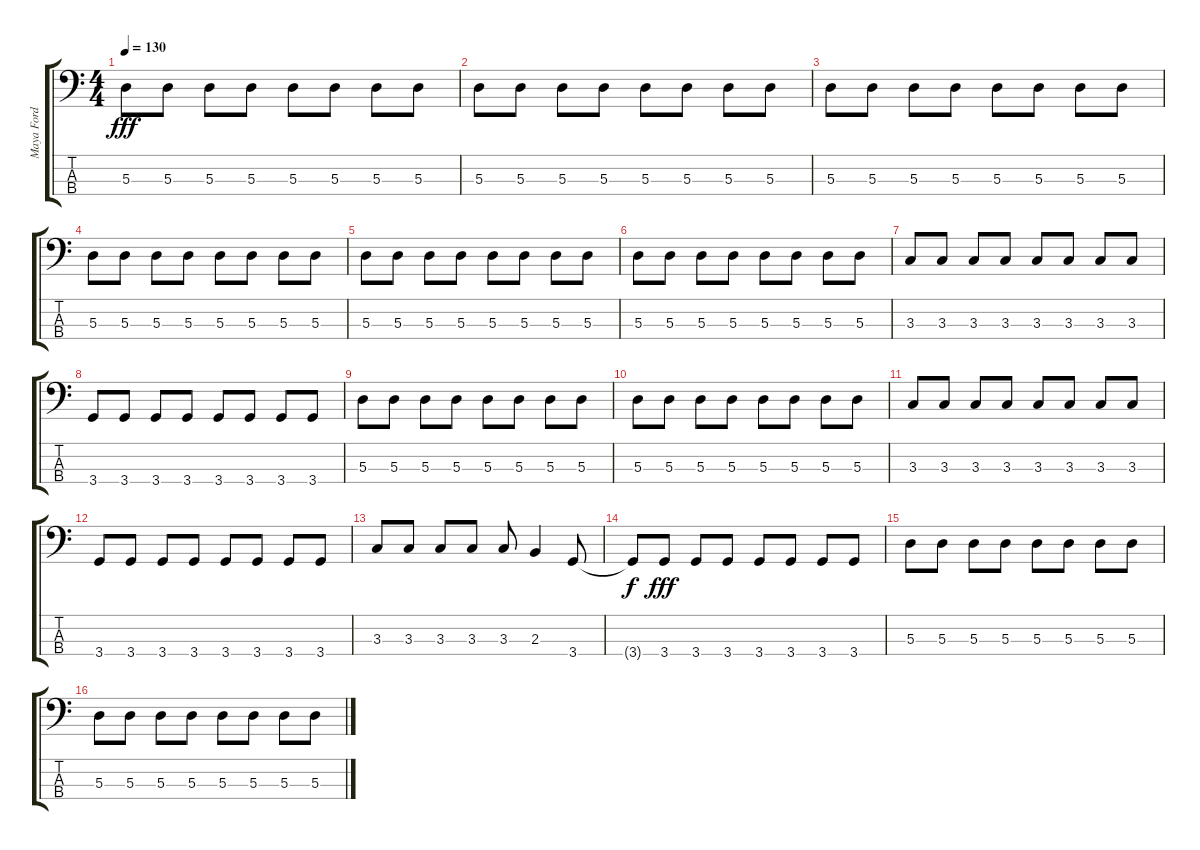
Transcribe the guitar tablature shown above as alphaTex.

\track ("Maya Ford" "Maya Ford") {instrument electricbassfinger}
\staff {score tabs}
\tuning (G2 D2 A1 E1) {hide}
\ts (4 4)
\tempo 130
\clef f4
\ks c
5.3.8{dy fff} 5.3.8 5.3.8 5.3.8 5.3.8 5.3.8 5.3.8 5.3.8 |
5.3.8 5.3.8 5.3.8 5.3.8 5.3.8 5.3.8 5.3.8 5.3.8 |
5.3.8 5.3.8 5.3.8 5.3.8 5.3.8 5.3.8 5.3.8 5.3.8 |
5.3.8 5.3.8 5.3.8 5.3.8 5.3.8 5.3.8 5.3.8 5.3.8 |
5.3.8 5.3.8 5.3.8 5.3.8 5.3.8 5.3.8 5.3.8 5.3.8 |
5.3.8 5.3.8 5.3.8 5.3.8 5.3.8 5.3.8 5.3.8 5.3.8 |
3.3.8 3.3.8 3.3.8 3.3.8 3.3.8 3.3.8 3.3.8 3.3.8 |
3.4.8 3.4.8 3.4.8 3.4.8 3.4.8 3.4.8 3.4.8 3.4.8 |
5.3.8 5.3.8 5.3.8 5.3.8 5.3.8 5.3.8 5.3.8 5.3.8 |
5.3.8 5.3.8 5.3.8 5.3.8 5.3.8 5.3.8 5.3.8 5.3.8 |
3.3.8 3.3.8 3.3.8 3.3.8 3.3.8 3.3.8 3.3.8 3.3.8 |
3.4.8 3.4.8 3.4.8 3.4.8 3.4.8 3.4.8 3.4.8 3.4.8 |
3.3.8 3.3.8 3.3.8 3.3.8 3.3.8 2.3.4 3.4.8 |
3.4{t}.8{dy f} 3.4.8{dy fff} 3.4.8 3.4.8 3.4.8 3.4.8 3.4.8 3.4.8 |
5.3.8 5.3.8 5.3.8 5.3.8 5.3.8 5.3.8 5.3.8 5.3.8 |
5.3.8 5.3.8 5.3.8 5.3.8 5.3.8 5.3.8 5.3.8 5.3.8
